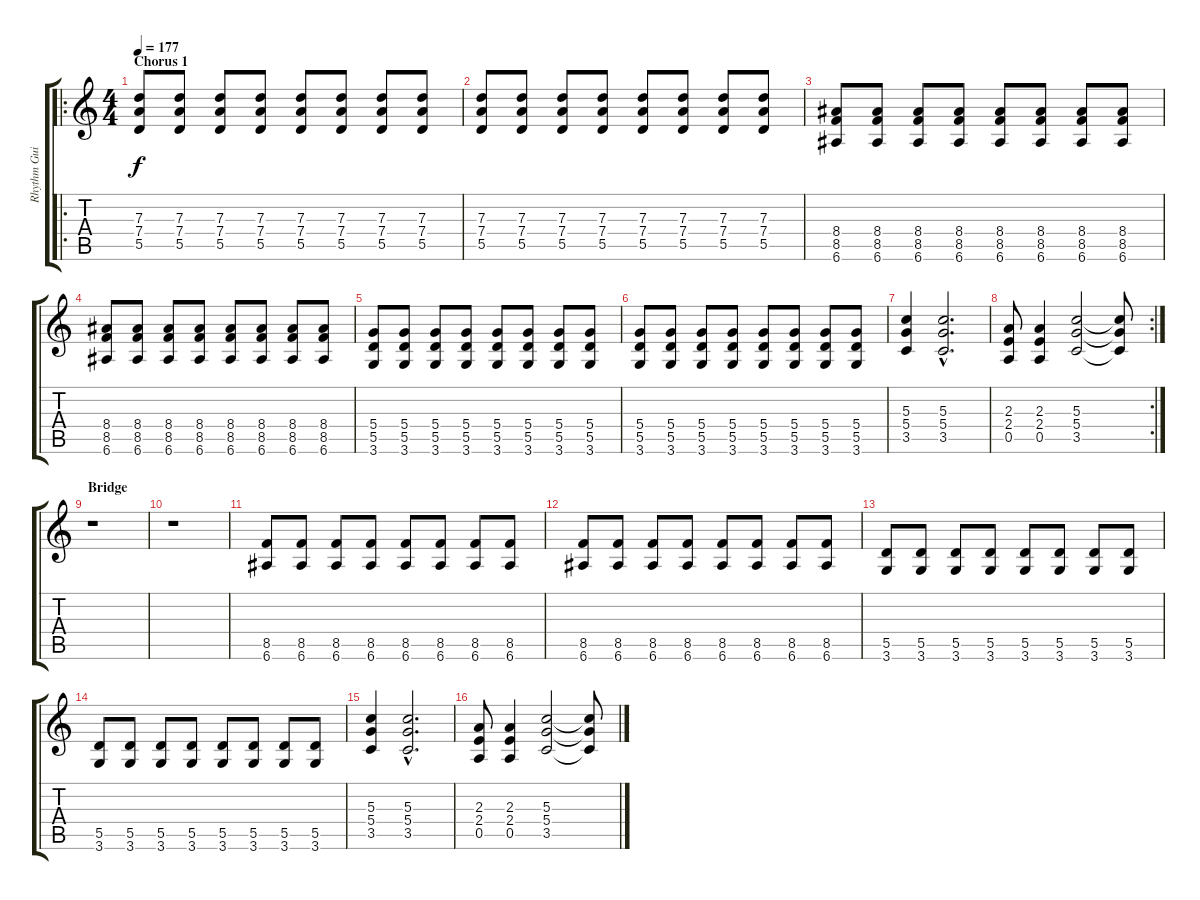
\track ("Rhythm Guitar" "Rhythm Gui") {instrument distortionguitar}
\staff {score tabs}
\tuning (E4 B3 G3 D3 A2 E2) {hide}
\ro
\ts (4 4)
\section ("" "Chorus 1")
\tempo 177
\clef g2
\ks c
(7.3 7.4 5.5).8{dy f} (7.3 7.4 5.5).8 (7.3 7.4 5.5).8 (7.3 7.4 5.5).8 (7.3 7.4 5.5).8 (7.3 7.4 5.5).8 (7.3 7.4 5.5).8 (7.3 7.4 5.5).8 |
(7.3 7.4 5.5).8 (7.3 7.4 5.5).8 (7.3 7.4 5.5).8 (7.3 7.4 5.5).8 (7.3 7.4 5.5).8 (7.3 7.4 5.5).8 (7.3 7.4 5.5).8 (7.3 7.4 5.5).8 |
(8.4 8.5 6.6).8 (8.4 8.5 6.6).8 (8.4 8.5 6.6).8 (8.4 8.5 6.6).8 (8.4 8.5 6.6).8 (8.4 8.5 6.6).8 (8.4 8.5 6.6).8 (8.4 8.5 6.6).8 |
(8.4 8.5 6.6).8 (8.4 8.5 6.6).8 (8.4 8.5 6.6).8 (8.4 8.5 6.6).8 (8.4 8.5 6.6).8 (8.4 8.5 6.6).8 (8.4 8.5 6.6).8 (8.4 8.5 6.6).8 |
(5.4 5.5 3.6).8 (5.4 5.5 3.6).8 (5.4 5.5 3.6).8 (5.4 5.5 3.6).8 (5.4 5.5 3.6).8 (5.4 5.5 3.6).8 (5.4 5.5 3.6).8 (5.4 5.5 3.6).8 |
(5.4 5.5 3.6).8 (5.4 5.5 3.6).8 (5.4 5.5 3.6).8 (5.4 5.5 3.6).8 (5.4 5.5 3.6).8 (5.4 5.5 3.6).8 (5.4 5.5 3.6).8 (5.4 5.5 3.6).8 |
(5.3 5.4 3.5).4 (5.3{hac} 5.4{hac} 3.5{hac}).2{d} |
\rc 2
(2.3 2.4 0.5).8 (2.3 2.4 0.5).4 (5.3 5.4 3.5).2 (5.3{t} 5.4{t} 3.5{t}).8 |
\section ("" "Bridge ")
r.1 |
r.1 |
(8.5 6.6).8 (8.5 6.6).8 (8.5 6.6).8 (8.5 6.6).8 (8.5 6.6).8 (8.5 6.6).8 (8.5 6.6).8 (8.5 6.6).8 |
(8.5 6.6).8 (8.5 6.6).8 (8.5 6.6).8 (8.5 6.6).8 (8.5 6.6).8 (8.5 6.6).8 (8.5 6.6).8 (8.5 6.6).8 |
(5.5 3.6).8 (5.5 3.6).8 (5.5 3.6).8 (5.5 3.6).8 (5.5 3.6).8 (5.5 3.6).8 (5.5 3.6).8 (5.5 3.6).8 |
(5.5 3.6).8 (5.5 3.6).8 (5.5 3.6).8 (5.5 3.6).8 (5.5 3.6).8 (5.5 3.6).8 (5.5 3.6).8 (5.5 3.6).8 |
(5.3 5.4 3.5).4 (5.3{hac} 5.4{hac} 3.5{hac}).2{d} |
(2.3 2.4 0.5).8 (2.3 2.4 0.5).4 (5.3 5.4 3.5).2 (5.3{t} 5.4{t} 3.5{t}).8
